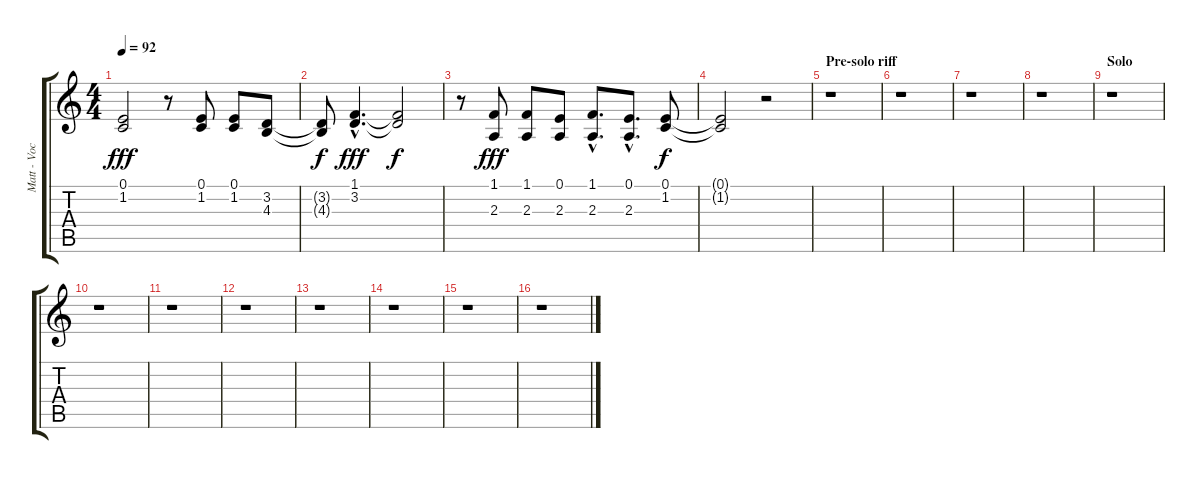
\track ("Matt - Vocals" "Matt - Voc") {instrument cello}
\staff {score tabs}
\tuning (E4 B3 G3 D3 A2 E2) {hide}
\ts (4 4)
\tempo 92
\clef g2
\ks c
(0.1 1.2).2{dy fff} r.8 (0.1 1.2).8 (0.1 1.2).8 (3.2 4.3).8 |
(3.2{t} 4.3{t}).8{dy f} (1.1{hac} 3.2{hac}).4{d dy fff} (1.1{t} 3.2{t}).2{dy f} |
r.8 (1.1 2.3).8{dy fff} (1.1 2.3).8 (0.1 2.3).8 (1.1{hac} 2.3{hac}).8{d} (0.1{hac} 2.3{hac}).8{d} (0.1 1.2).8{dy f} |
(0.1{t} 1.2{t}).2 r.2 |
\section ("" "Pre-solo riff")
r.1 |
r.1 |
r.1 |
r.1 |
\section ("" "Solo")
r.1 |
r.1 |
r.1 |
r.1 |
r.1 |
r.1 |
r.1 |
r.1
